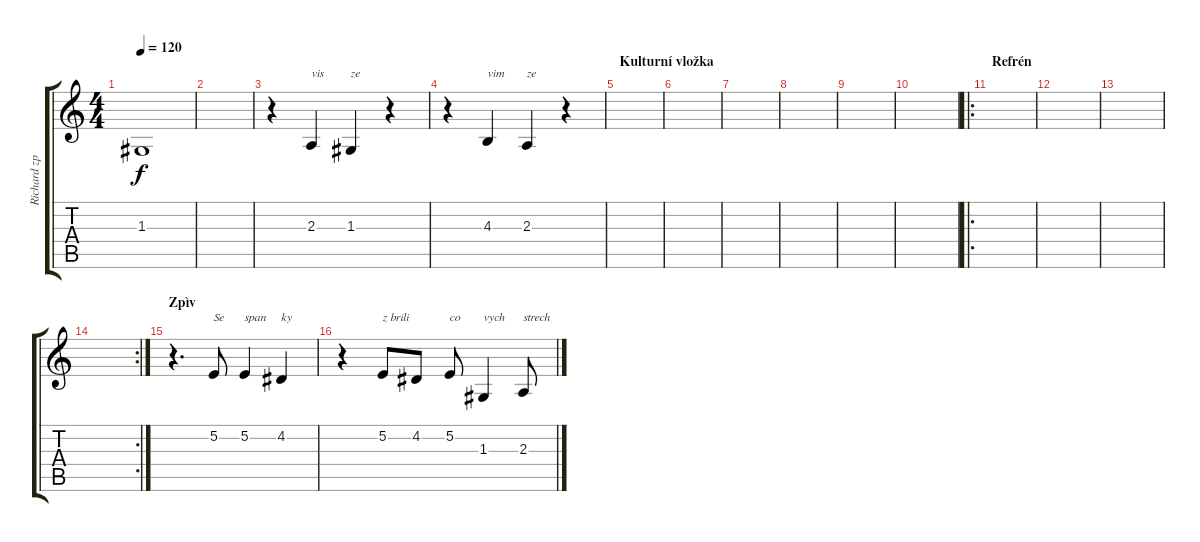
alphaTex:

\track ("Richard zpev" "Richard zp") {instrument lead6voice}
\staff {score tabs}
\tuning (E4 B3 G3 D3 A2 E2) {hide}
\ts (4 4)
\tempo 120
\clef g2
\ks c
1.3{t}.1{dy f} |
|
r.4 2.3.4{txt "vis"} 1.3.4{txt "ze"} r.4 |
r.4 4.3.4{txt "vim"} 2.3.4{txt "ze"} r.4 |
\section ("" "Kulturní vložka")
|
|
|
|
|
|
\ro
\section ("" "Refrén")
|
|
|
\rc 2
|
\section ("" "Zpìv")
r.4{d} 5.2.8{txt "Se" volume 15 instrument harmonica} 5.2.4{txt "span"} 4.2.4{txt "ky"} |
r.4 5.2.8{txt "z brili"} 4.2.8 5.2.8{txt "co"} 1.3.4{txt "vych"} 2.3.8{txt "strech"}
